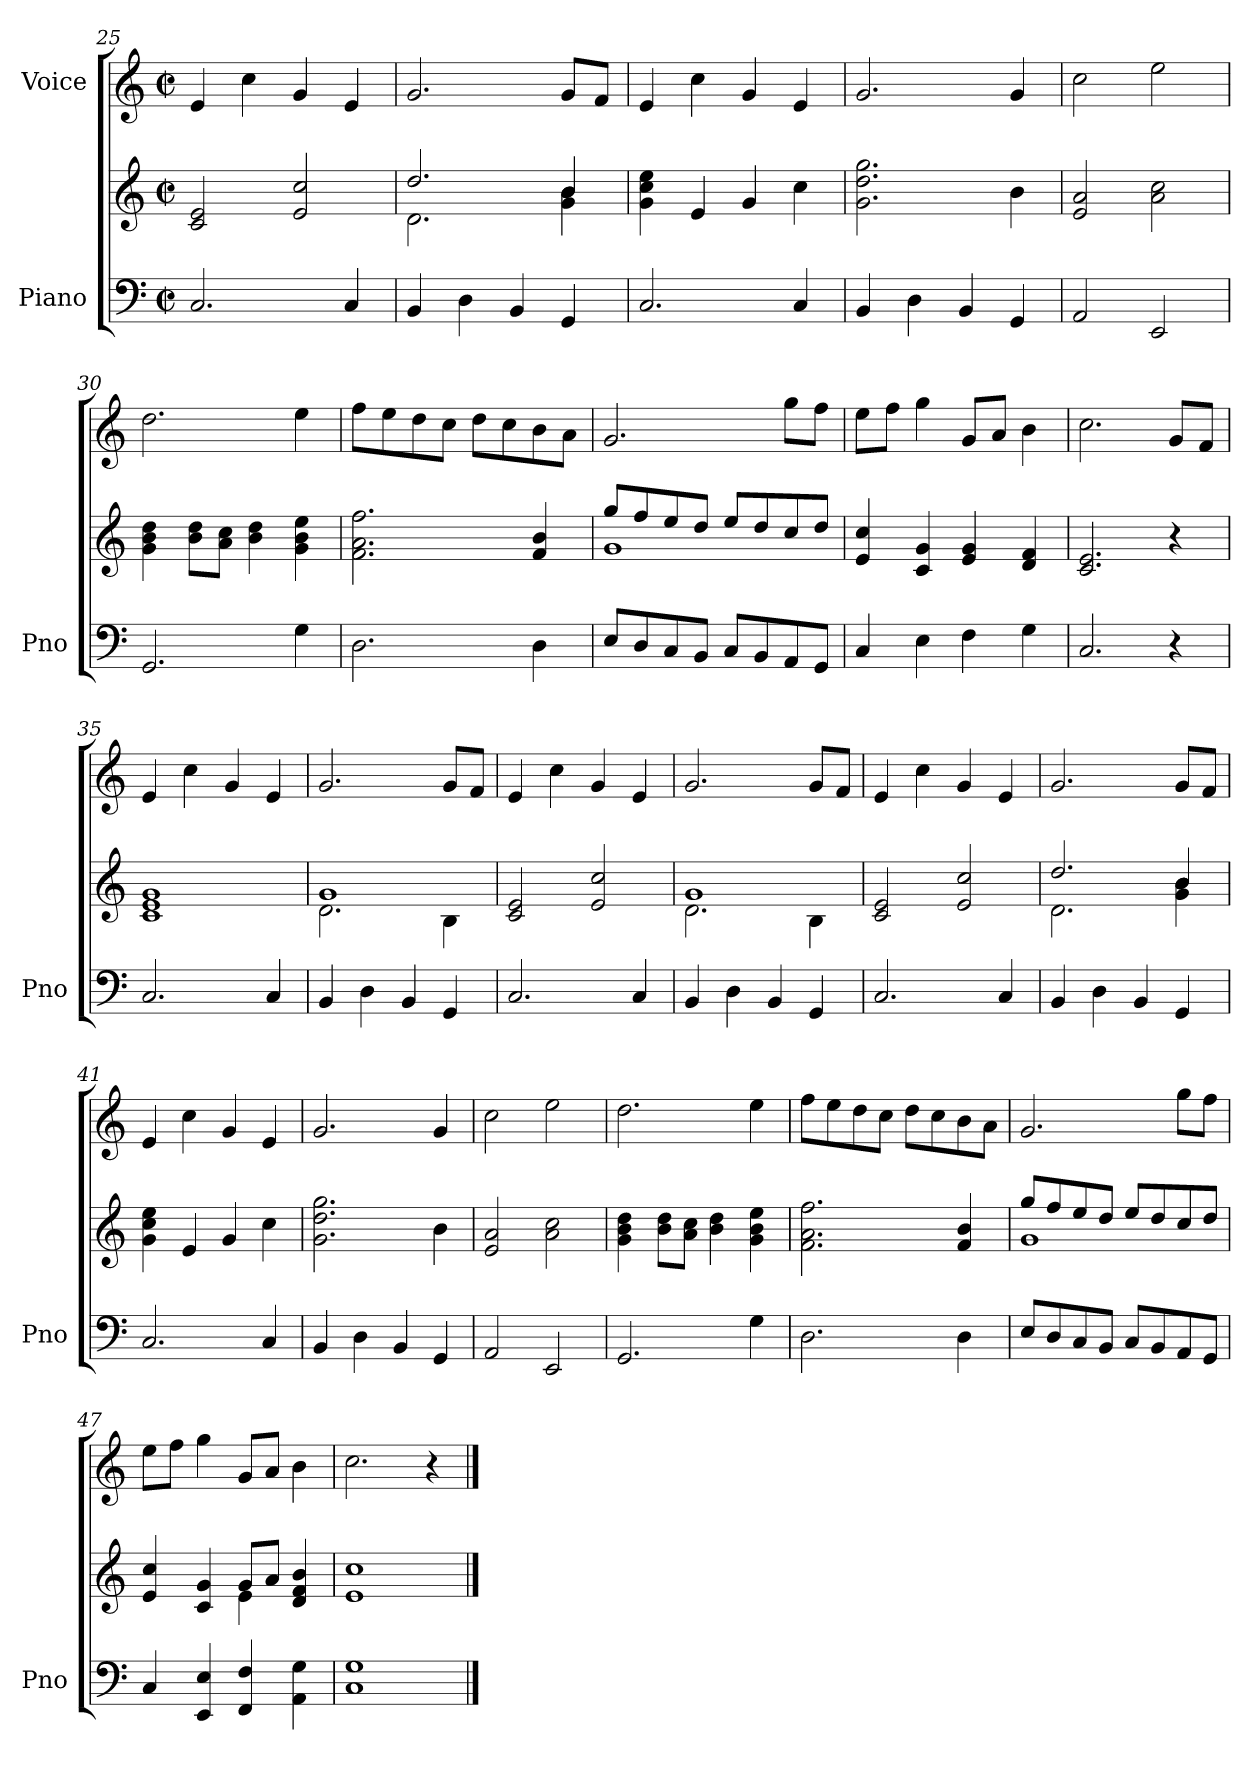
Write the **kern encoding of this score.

**kern	**kern	**kern
*part2	*part2	*part1
*staff3	*staff2	*staff1
*I"Piano	*	*I"Voice
*I'Pno	*	*
*clefF4	*clefG2	*clefG2
*k[]	*k[]	*k[]
*M2/2	*M2/2	*M2/2
*met(c|)	*met(c|)	*met(c|)
=25	=25	=25
2.C/	2c/ 2e/	4e/
.	.	4cc\
.	2e/ 2cc/	4g/
4C/	.	4e/
=26	=26	=26
*	*^	*
4BB/	2.dd/	2.d\	2.g/
4D\	.	.	.
4BB/	.	.	.
4GG/	4b/	4g\ 4b\	8g/L
.	.	.	8f/J
*	*v	*v	*
=27	=27	=27
2.C/	4g\ 4cc\ 4ee\	4e/
.	4e/	4cc\
.	4g/	4g/
4C/	4cc\	4e/
=28	=28	=28
4BB/	2.g\ 2.dd\ 2.gg\	2.g/
4D\	.	.
4BB/	.	.
4GG/	4b\	4g/
=29	=29	=29
2AA/	2e/ 2a/	2cc\
2EE/	2a\ 2cc\	2ee\
=30	=30	=30
2.GG/	4g\ 4b\ 4dd\	2.dd\
.	8b\ 8dd\L	.
.	8a\ 8cc\J	.
.	4b\ 4dd\	.
4G\	4g\ 4b\ 4ee\	4ee\
!!LO:PB:g=z
=31	=31	=31
2.D\	2.f\ 2.a\ 2.ff\	8ff\L
.	.	8ee\
.	.	8dd\
.	.	8cc\J
.	.	8dd\L
.	.	8cc\
4D\	4f/ 4b/	8b\
.	.	8a\J
=32	=32	=32
*	*^	*
8E/L	8gg/L	1g	2.g/
8D/	8ff/	.	.
8C/	8ee/	.	.
8BB/J	8dd/J	.	.
8C/L	8ee/L	.	.
8BB/	8dd/	.	.
8AA/	8cc/	.	8gg\L
8GG/J	8dd/J	.	8ff\J
*	*v	*v	*
=33	=33	=33
4C/	4e/ 4cc/	8ee\L
.	.	8ff\J
4E\	4c/ 4g/	4gg\
4F\	4e/ 4g/	8g/L
.	.	8a/J
4G\	4d/ 4f/	4b\
=34	=34	=34
2.C/	2.c/ 2.e/	2.cc\
4r	4r	8g/L
.	.	8f/J
=35	=35	=35
2.C/	1c 1e 1g	4e/
.	.	4cc\
.	.	4g/
4C/	.	4e/
=36	=36	=36
*	*^	*
4BB/	1g	2.d\	2.g/
4D\	.	.	.
4BB/	.	.	.
4GG/	.	4B\	8g/L
.	.	.	8f/J
*	*v	*v	*
=37	=37	=37
2.C/	2c/ 2e/	4e/
.	.	4cc\
.	2e/ 2cc/	4g/
4C/	.	4e/
!!LO:LB:g=z
=38	=38	=38
*	*^	*
4BB/	1g	2.d\	2.g/
4D\	.	.	.
4BB/	.	.	.
4GG/	.	4B\	8g/L
.	.	.	8f/J
*	*v	*v	*
=39	=39	=39
2.C/	2c/ 2e/	4e/
.	.	4cc\
.	2e/ 2cc/	4g/
4C/	.	4e/
=40	=40	=40
*	*^	*
4BB/	2.dd/	2.d\	2.g/
4D\	.	.	.
4BB/	.	.	.
4GG/	4b/	4g\ 4b\	8g/L
.	.	.	8f/J
*	*v	*v	*
=41	=41	=41
2.C/	4g\ 4cc\ 4ee\	4e/
.	4e/	4cc\
.	4g/	4g/
4C/	4cc\	4e/
=42	=42	=42
4BB/	2.g\ 2.dd\ 2.gg\	2.g/
4D\	.	.
4BB/	.	.
4GG/	4b\	4g/
=43	=43	=43
2AA/	2e/ 2a/	2cc\
2EE/	2a\ 2cc\	2ee\
=44	=44	=44
2.GG/	4g\ 4b\ 4dd\	2.dd\
.	8b\ 8dd\L	.
.	8a\ 8cc\J	.
.	4b\ 4dd\	.
4G\	4g\ 4b\ 4ee\	4ee\
=45	=45	=45
2.D\	2.f\ 2.a\ 2.ff\	8ff\L
.	.	8ee\
.	.	8dd\
.	.	8cc\J
.	.	8dd\L
.	.	8cc\
4D\	4f/ 4b/	8b\
.	.	8a\J
!!LO:LB:g=z
=46	=46	=46
*	*^	*
8E/L	8gg/L	1g	2.g/
8D/	8ff/	.	.
8C/	8ee/	.	.
8BB/J	8dd/J	.	.
8C/L	8ee/L	.	.
8BB/	8dd/	.	.
8AA/	8cc/	.	8gg\L
8GG/J	8dd/J	.	8ff\J
=47	=47	=47	=47
4C/	4e/ 4cc/	2ryy	8ee\L
.	.	.	8ff\J
4EE/ 4E/	4c/ 4g/	.	4gg\
4FF/ 4F/	8g/L	4e\	8g/L
.	8a/J	.	8a/J
4AA\ 4G\	4d/ 4f/ 4b/	4ryy	4b\
*	*v	*v	*
=48	=48	=48
1C 1G	1e 1cc	2.cc\
.	.	4r
==	==	==
*-	*-	*-
